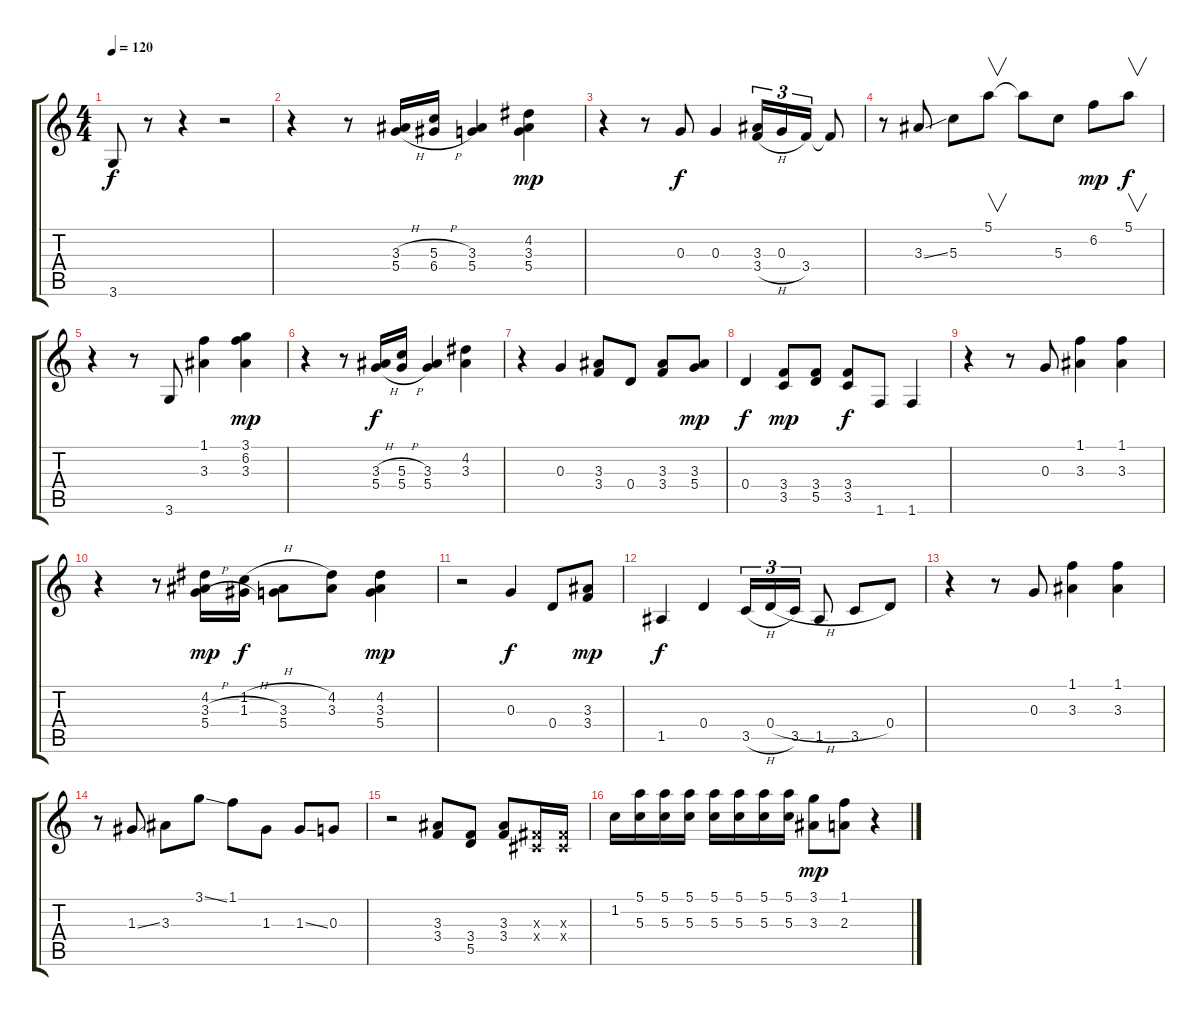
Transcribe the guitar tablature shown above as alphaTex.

\track "" {instrument acousticguitarsteel}
\staff {score tabs}
\tuning (E4 B3 G3 D3 A2 E2) {hide}
\ts (4 4)
\tempo 120
\clef g2
\ks c
3.6.8{dy f} r.8 r.4 r.2 |
r.4 r.8 (3.3{h} 5.4{h}).16 (5.3{h} 6.4{h}).16 (3.3 5.4).4 (4.2 3.3 5.4).4{dy mp} |
r.4 r.8 0.3.8{dy f} 0.3.4 (3.3 3.4{h}).16{tu (3 2)} 0.3.16{tu (3 2)} 3.4.16{tu (3 2)} 3.4{t}.8 |
r.8 3.3{ss}.8 5.3.8 5.1.8{v} 5.1{t}.8 5.3.8 6.2.8{dy mp} 5.1.8{v dy f} |
r.4 r.8 3.6.8 (1.1 3.3).4 (3.1 6.2 3.3).4{dy mp} |
r.4 r.8 (3.3{h} 5.4{h}).16{dy f} (5.3{h} 5.4{h}).16 (3.3 5.4).4 (4.2 3.3).4 |
r.4 0.3.4 (3.3 3.4).8 0.4.8 (3.3 3.4).8 (3.3 5.4).8{dy mp} |
0.4.4{dy f} (3.4 3.5).8{dy mp} (3.4 5.5).8 (3.4 3.5).8{dy f} 1.6.8 1.6.4 |
r.4 r.8 0.3.8 (1.1 3.3).4 (1.1 3.3).4 |
r.4 r.8 (4.2 3.3{h} 5.4{h}).16{dy mp} (1.2{h} 1.3{h}).16{dy f} (3.3 5.4).8 (4.2 3.3).8 (4.2 3.3 5.4).4{dy mp} |
r.2 0.3.4{dy f} 0.4.8 (3.3 3.4).8{dy mp} |
1.5.4{dy f} 0.4.4 3.5{h}.16{tu (3 2)} 0.4{h}.16{tu (3 2)} 3.5.16{tu (3 2)} 1.5.8 3.5.8 0.4.8 |
r.4 r.8 0.3.8 (1.1 3.3).4 (1.1 3.3).4 |
r.8 1.3{ss}.8 3.3.8 3.1{ss}.8 1.1.8 1.3.8 1.3{ss}.8 0.3.8 |
r.2 (3.3 3.4).8 (3.4 5.5).8 (3.3 3.4).8 (-1.3{x} -1.4{x}).16 (-1.3{x} -1.4{x}).16 |
1.2.16 (5.1 5.3).16 (5.1 5.3).16 (5.1 5.3).16 (5.1 5.3).16 (5.1 5.3).16 (5.1 5.3).16 (5.1 5.3).16 (3.1 3.3).8{dy mp} (1.1 2.3).8 r.4
